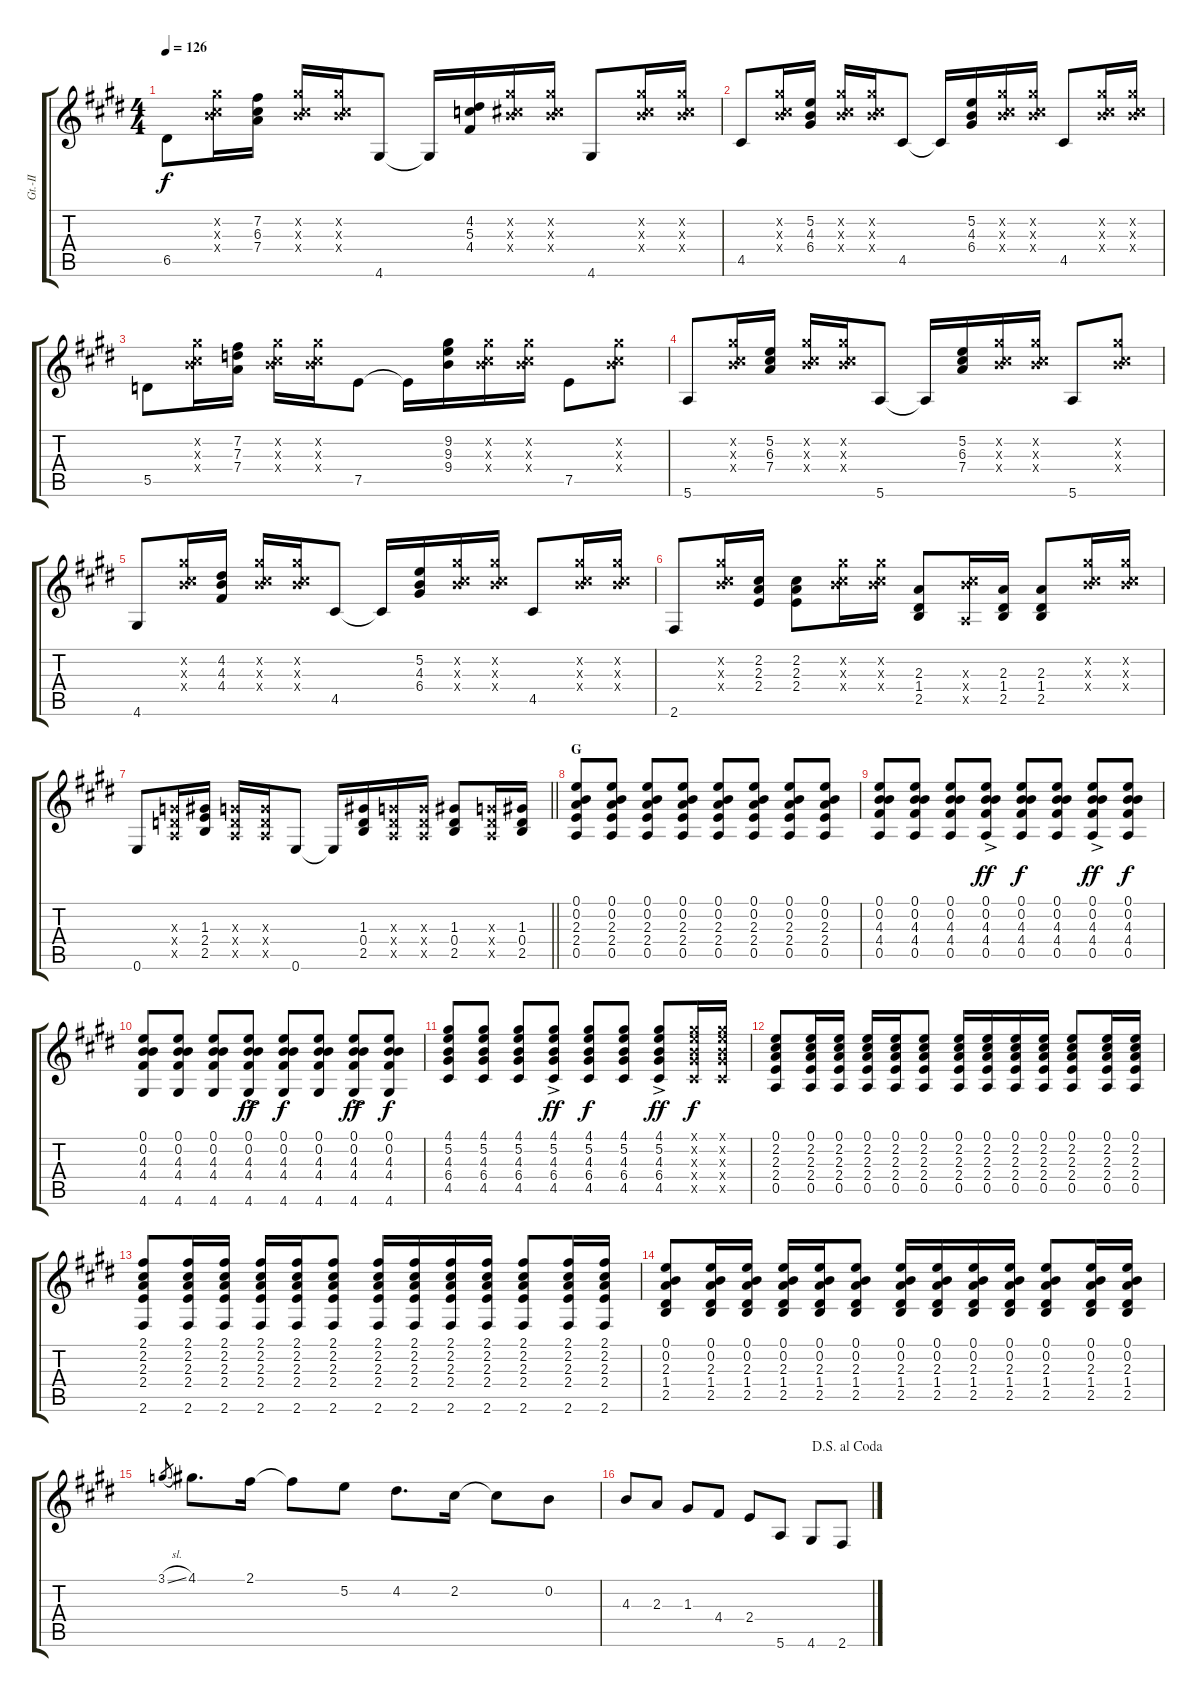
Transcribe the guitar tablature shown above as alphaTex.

\track ("Gt.-II" "Gt.-II") {instrument acousticguitarnylon}
\staff {score tabs}
\tuning (E4 B3 G3 D3 A2 E2) {hide}
\ts (4 4)
\tempo 126
\clef g2
\ks e
6.5.8{dy f} (9.2{x} 6.3{x} 9.4{x}).16 (7.2 6.3 7.4).16 (9.2{x} 6.3{x} 9.4{x}).16 (9.2{x} 6.3{x} 9.4{x}).16 4.6.8 4.6{t}.16 (4.2 5.3 4.4).16 (9.2{x} 6.3{x} 9.4{x}).16 (9.2{x} 6.3{x} 9.4{x}).16 4.6.8 (9.2{x} 6.3{x} 9.4{x}).16 (9.2{x} 6.3{x} 9.4{x}).16 |
4.5.8 (9.2{x} 6.3{x} 9.4{x}).16 (5.2 4.3 6.4).16 (9.2{x} 6.3{x} 9.4{x}).16 (9.2{x} 6.3{x} 9.4{x}).16 4.5.8 4.5{t}.16 (5.2 4.3 6.4).16 (9.2{x} 6.3{x} 9.4{x}).16 (9.2{x} 6.3{x} 9.4{x}).16 4.5.8 (9.2{x} 6.3{x} 9.4{x}).16 (9.2{x} 6.3{x} 9.4{x}).16 |
5.5.8 (9.2{x} 6.3{x} 9.4{x}).16 (7.2 7.3 7.4).16 (9.2{x} 6.3{x} 9.4{x}).16 (9.2{x} 6.3{x} 9.4{x}).16 7.5.8 7.5{t}.16 (9.2 9.3 9.4).16 (9.2{x} 6.3{x} 9.4{x}).16 (9.2{x} 6.3{x} 9.4{x}).16 7.5.8 (9.2{x} 6.3{x} 9.4{x}).8 |
5.6.8 (9.2{x} 6.3{x} 9.4{x}).16 (5.2 6.3 7.4).16 (9.2{x} 6.3{x} 9.4{x}).16 (9.2{x} 6.3{x} 9.4{x}).16 5.6.8 5.6{t}.16 (5.2 6.3 7.4).16 (9.2{x} 6.3{x} 9.4{x}).16 (9.2{x} 6.3{x} 9.4{x}).16 5.6.8 (9.2{x} 6.3{x} 9.4{x}).8 |
4.6.8 (9.2{x} 6.3{x} 9.4{x}).16 (4.2 4.3 4.4).16 (9.2{x} 6.3{x} 9.4{x}).16 (9.2{x} 6.3{x} 9.4{x}).16 4.5.8 4.5{t}.16 (5.2 4.3 6.4).16 (9.2{x} 6.3{x} 9.4{x}).16 (9.2{x} 6.3{x} 9.4{x}).16 4.5.8 (9.2{x} 6.3{x} 9.4{x}).16 (9.2{x} 6.3{x} 9.4{x}).16 |
2.6.8 (9.2{x} 6.3{x} 9.4{x}).16 (2.2 2.3 2.4).16 (2.2 2.3 2.4).8 (9.2{x} 6.3{x} 9.4{x}).16 (9.2{x} 6.3{x} 9.4{x}).16 (2.3 1.4 2.5).8 (6.3{x} 9.4{x} 0.5{x}).16 (2.3 1.4 2.5).16 (2.3 1.4 2.5).8 (9.2{x} 6.3{x} 9.4{x}).16 (9.2{x} 6.3{x} 9.4{x}).16 |
\barLineRight lightlight
0.6.8 (0.3{x} 0.4{x} 0.5{x}).16 (1.3 2.4 2.5).16 (0.3{x} 0.4{x} 0.5{x}).16 (0.3{x} 0.4{x} 0.5{x}).16 0.6.8 0.6{t}.16 (1.3 0.4 2.5).16 (0.3{x} 0.4{x} 0.5{x}).16 (0.3{x} 0.4{x} 0.5{x}).16 (1.3 0.4 2.5).8 (0.3{x} 0.4{x} 0.5{x}).16 (1.3 0.4 2.5).16 |
\section ("" "G")
(0.1 0.2 2.3 2.4 0.5).8 (0.1 0.2 2.3 2.4 0.5).8 (0.1 0.2 2.3 2.4 0.5).8 (0.1 0.2 2.3 2.4 0.5).8 (0.1 0.2 2.3 2.4 0.5).8 (0.1 0.2 2.3 2.4 0.5).8 (0.1 0.2 2.3 2.4 0.5).8 (0.1 0.2 2.3 2.4 0.5).8 |
(0.1 0.2 4.3 4.4 0.5).8 (0.1 0.2 4.3 4.4 0.5).8 (0.1 0.2 4.3 4.4 0.5).8 (0.1{ac} 0.2{ac} 4.3{ac} 4.4{ac} 0.5{ac}).8{dy ff} (0.1 0.2 4.3 4.4 0.5).8{dy f} (0.1 0.2 4.3 4.4 0.5).8 (0.1{ac} 0.2{ac} 4.3{ac} 4.4{ac} 0.5{ac}).8{dy ff} (0.1 0.2 4.3 4.4 0.5).8{dy f} |
(0.1 0.2 4.3 4.4 4.6).8 (0.1 0.2 4.3 4.4 4.6).8 (0.1 0.2 4.3 4.4 4.6).8 (0.1{ac} 0.2{ac} 4.3{ac} 4.4{ac} 4.6{ac}).8{dy ff} (0.1 0.2 4.3 4.4 4.6).8{dy f} (0.1 0.2 4.3 4.4 4.6).8 (0.1{ac} 0.2{ac} 4.3{ac} 4.4{ac} 4.6{ac}).8{dy ff} (0.1 0.2 4.3 4.4 4.6).8{dy f} |
(4.1 5.2 4.3 6.4 4.5).8 (4.1 5.2 4.3 6.4 4.5).8 (4.1 5.2 4.3 6.4 4.5).8 (4.1{ac} 5.2{ac} 4.3{ac} 6.4{ac} 4.5{ac}).8{dy ff} (4.1 5.2 4.3 6.4 4.5).8{dy f} (4.1 5.2 4.3 6.4 4.5).8 (4.1{ac} 5.2{ac} 4.3{ac} 6.4{ac} 4.5{ac}).8{dy ff} (4.1{x} 5.2{x} 4.3{x} 6.4{x} 4.5{x}).16{dy f} (4.1{x} 5.2{x} 4.3{x} 6.4{x} 4.5{x}).16 |
(0.1 2.2 2.3 2.4 0.5).8 (0.1 2.2 2.3 2.4 0.5).16 (0.1 2.2 2.3 2.4 0.5).16 (0.1 2.2 2.3 2.4 0.5).16 (0.1 2.2 2.3 2.4 0.5).16 (0.1 2.2 2.3 2.4 0.5).8 (0.1 2.2 2.3 2.4 0.5).16 (0.1 2.2 2.3 2.4 0.5).16 (0.1 2.2 2.3 2.4 0.5).16 (0.1 2.2 2.3 2.4 0.5).16 (0.1 2.2 2.3 2.4 0.5).8 (0.1 2.2 2.3 2.4 0.5).16 (0.1 2.2 2.3 2.4 0.5).16 |
(2.1 2.2 2.3 2.4 2.6).8 (2.1 2.2 2.3 2.4 2.6).16 (2.1 2.2 2.3 2.4 2.6).16 (2.1 2.2 2.3 2.4 2.6).16 (2.1 2.2 2.3 2.4 2.6).16 (2.1 2.2 2.3 2.4 2.6).8 (2.1 2.2 2.3 2.4 2.6).16 (2.1 2.2 2.3 2.4 2.6).16 (2.1 2.2 2.3 2.4 2.6).16 (2.1 2.2 2.3 2.4 2.6).16 (2.1 2.2 2.3 2.4 2.6).8 (2.1 2.2 2.3 2.4 2.6).16 (2.1 2.2 2.3 2.4 2.6).16 |
(0.1 0.2 2.3 1.4 2.5).8 (0.1 0.2 2.3 1.4 2.5).16 (0.1 0.2 2.3 1.4 2.5).16 (0.1 0.2 2.3 1.4 2.5).16 (0.1 0.2 2.3 1.4 2.5).16 (0.1 0.2 2.3 1.4 2.5).8 (0.1 0.2 2.3 1.4 2.5).16 (0.1 0.2 2.3 1.4 2.5).16 (0.1 0.2 2.3 1.4 2.5).16 (0.1 0.2 2.3 1.4 2.5).16 (0.1 0.2 2.3 1.4 2.5).8 (0.1 0.2 2.3 1.4 2.5).16 (0.1 0.2 2.3 1.4 2.5).16 |
3.1{sl}.8{gr} 4.1.8{d} 2.1.16 2.1{t}.8 5.2.8 4.2.8{d} 2.2.16 2.2{t}.8 0.2.8 |
\jump dalsegnoalcoda
4.3.8 2.3.8 1.3.8 4.4.8 2.4.8 5.6.8 4.6.8 2.6.8
